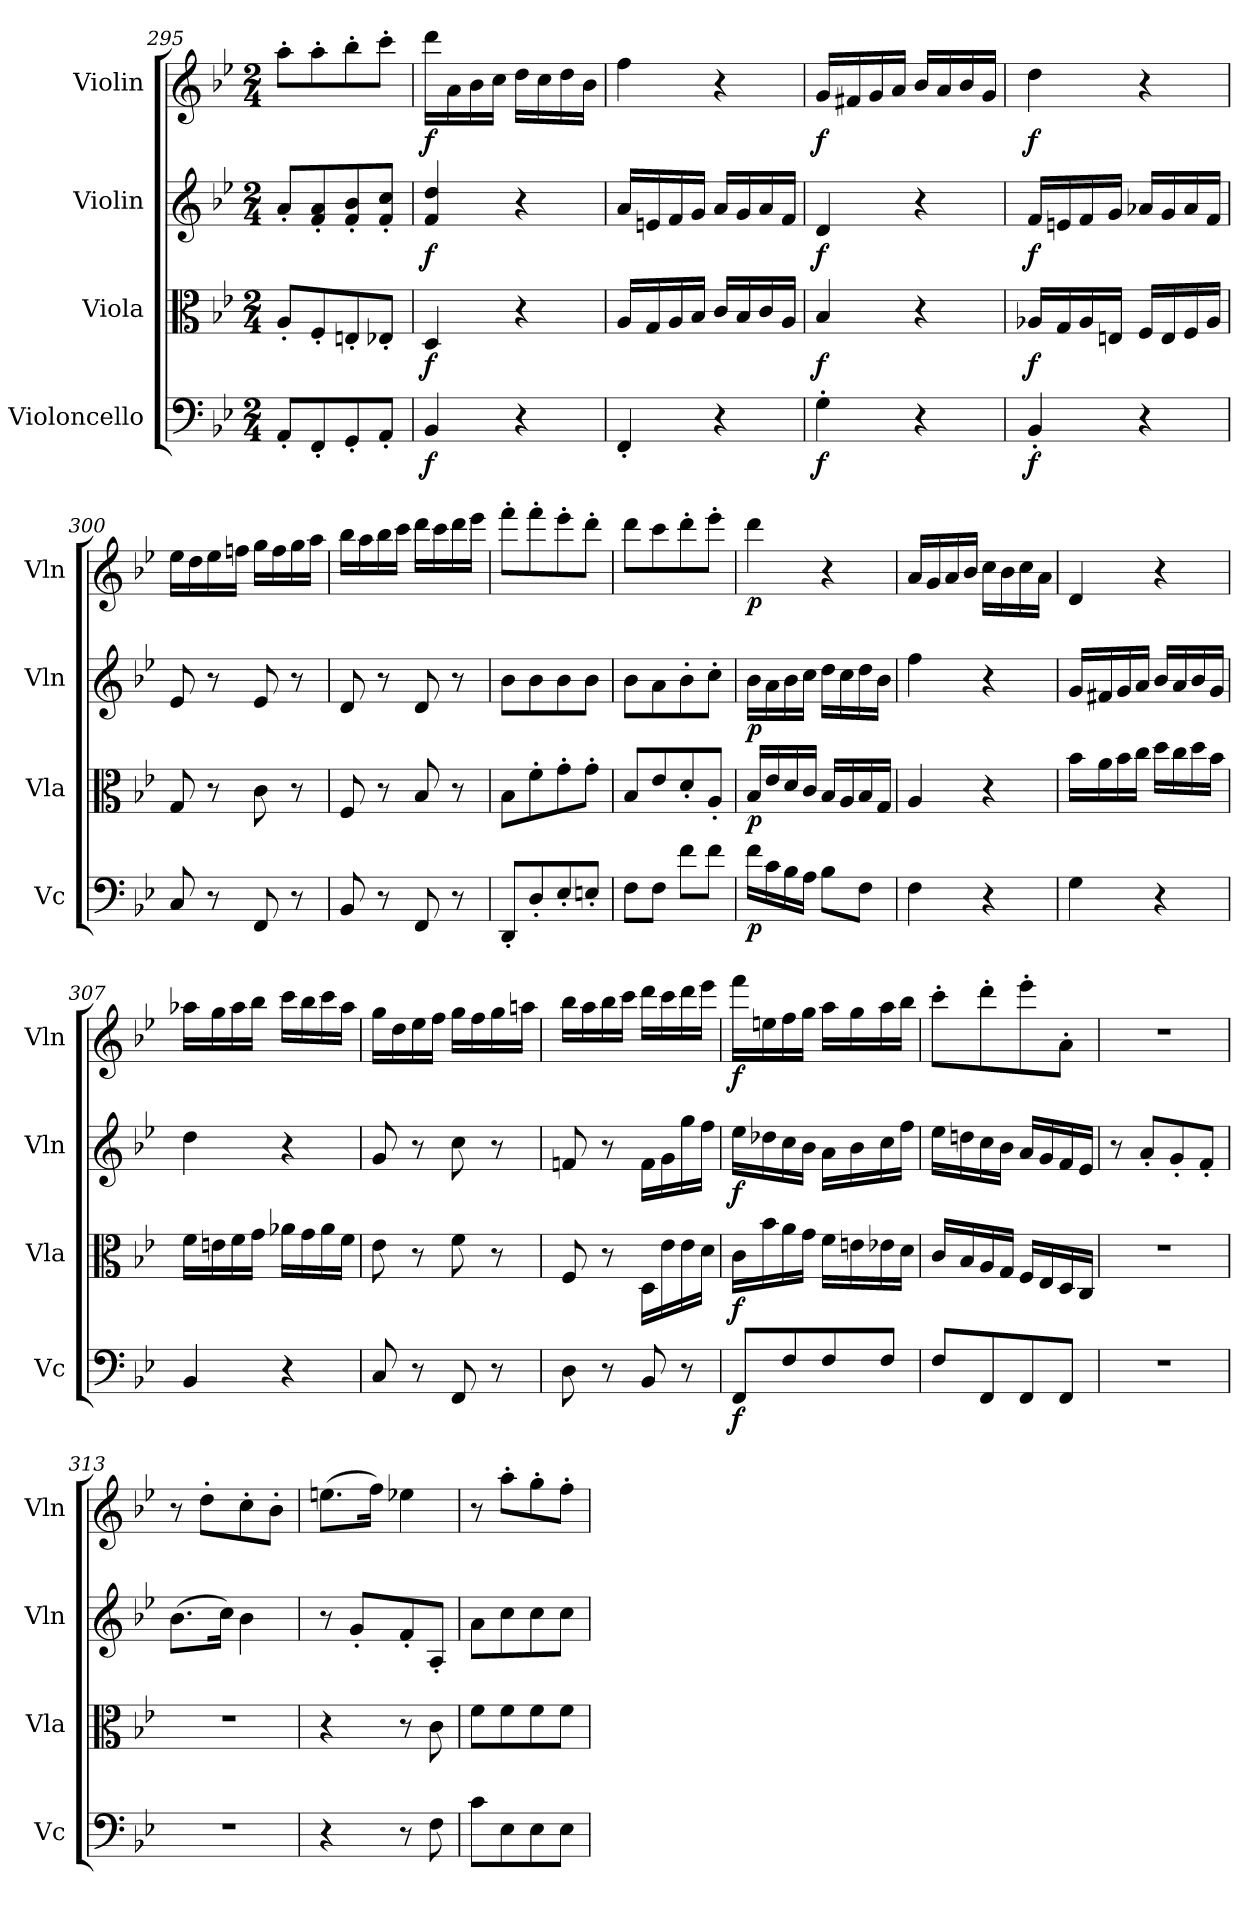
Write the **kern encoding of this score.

**kern	**dynam	**kern	**dynam	**kern	**dynam	**kern	**dynam
*part4	*part4	*part3	*part3	*part2	*part2	*part1	*part1
*staff4	*staff4	*staff3	*staff3	*staff2	*staff2	*staff1	*staff1
*I"Violoncello	*	*I"Viola	*	*I"Violin	*	*I"Violin	*
*I'Vc	*	*I'Vla	*	*I'Vln	*	*I'Vln	*
*clefF4	*	*clefC3	*	*clefG2	*	*clefG2	*
*k[b-e-]	*	*k[b-e-]	*	*k[b-e-]	*	*k[b-e-]	*
*M2/4	*	*M2/4	*	*M2/4	*	*M2/4	*
=295	=295	=295	=295	=295	=295	=295	=295
8AA'/L	.	8A'/L	.	8a'/L	.	8aa'\L	.
8FF'/	.	8F'/	.	8f'/ 8a'/	.	8aa'\	.
8GG'/	.	8En'/	.	8f'/ 8b-'/	.	8bb-'\	.
8AA'/J	.	8E-X'/J	.	8f'/ 8cc'/J	.	8ccc'\J	.
=296	=296	=296	=296	=296	=296	=296	=296
4BB-/	f	4D/	f	4f/ 4dd/	f	16ddd\LL	f
.	.	.	.	.	.	16a\	.
.	.	.	.	.	.	16b-\	.
.	.	.	.	.	.	16cc\JJ	.
4r	.	4r	.	4r	.	16dd\LL	.
.	.	.	.	.	.	16cc\	.
.	.	.	.	.	.	16dd\	.
.	.	.	.	.	.	16b-\JJ	.
=297	=297	=297	=297	=297	=297	=297	=297
4FF'/	.	16A/LL	.	16a/LL	.	4ff\	.
.	.	16G/	.	16en/	.	.	.
.	.	16A/	.	16f/	.	.	.
.	.	16B-/JJ	.	16g/JJ	.	.	.
4r	.	16c/LL	.	16a/LL	.	4r	.
.	.	16B-/	.	16g/	.	.	.
.	.	16c/	.	16a/	.	.	.
.	.	16A/JJ	.	16f/JJ	.	.	.
=298	=298	=298	=298	=298	=298	=298	=298
4G'\	f	4B-/	f	4d/	f	16g/LL	f
.	.	.	.	.	.	16f#X/	.
.	.	.	.	.	.	16g/	.
.	.	.	.	.	.	16a/JJ	.
4r	.	4r	.	4r	.	16b-/LL	.
.	.	.	.	.	.	16a/	.
.	.	.	.	.	.	16b-/	.
.	.	.	.	.	.	16g/JJ	.
=299	=299	=299	=299	=299	=299	=299	=299
4BB-'/	f	16A-X/LL	f	16f/LL	f	4dd\	f
.	.	16G/	.	16en/	.	.	.
.	.	16A-/	.	16f/	.	.	.
.	.	16En/JJ	.	16g/JJ	.	.	.
4r	.	16F/LL	.	16a-X/LL	.	4r	.
.	.	16E/	.	16g/	.	.	.
.	.	16F/	.	16a-/	.	.	.
.	.	16A-/JJ	.	16f/JJ	.	.	.
=300	=300	=300	=300	=300	=300	=300	=300
8C/	.	8G/	.	8e-/	.	16ee-\LL	.
.	.	.	.	.	.	16dd\	.
8r	.	8r	.	8r	.	16ee-\	.
.	.	.	.	.	.	16ffn\JJ	.
8FF/	.	8c\	.	8e-/	.	16gg\LL	.
.	.	.	.	.	.	16ff\	.
8r	.	8r	.	8r	.	16gg\	.
.	.	.	.	.	.	16aa\JJ	.
=301	=301	=301	=301	=301	=301	=301	=301
8BB-/	.	8F/	.	8d/	.	16bb-\LL	.
.	.	.	.	.	.	16aa\	.
8r	.	8r	.	8r	.	16bb-\	.
.	.	.	.	.	.	16ccc\JJ	.
8FF/	.	8B-/	.	8d/	.	16ddd\LL	.
.	.	.	.	.	.	16ccc\	.
8r	.	8r	.	8r	.	16ddd\	.
.	.	.	.	.	.	16eee-\JJ	.
=302	=302	=302	=302	=302	=302	=302	=302
8DD'/L	.	8B-\L	.	8b-\L	.	8fff'\L	.
8D'/	.	8f'\	.	8b-\	.	8fff'\	.
8E-'/	.	8g'\	.	8b-\	.	8eee-'\	.
8En'/J	.	8g'\J	.	8b-\J	.	8ddd'\J	.
=303	=303	=303	=303	=303	=303	=303	=303
8F\L	.	8B-/L	.	8b-\L	.	8ddd\L	.
8F\J	.	8e-/	.	8a\	.	8ccc\	.
8f\L	.	8d'/	.	8b-'\	.	8ddd'\	.
8f\J	.	8A'/J	.	8cc'\J	.	8eee-'\J	.
=304	=304	=304	=304	=304	=304	=304	=304
16f\LL	p	16B-/LL	p	16b-\LL	p	4ddd\	p
16c\	.	16e-/	.	16a\	.	.	.
16B-\	.	16d/	.	16b-\	.	.	.
16A\JJ	.	16c/JJ	.	16cc\JJ	.	.	.
8B-\L	.	16B-/LL	.	16dd\LL	.	4r	.
.	.	16A/	.	16cc\	.	.	.
8F\J	.	16B-/	.	16dd\	.	.	.
.	.	16G/JJ	.	16b-\JJ	.	.	.
=305	=305	=305	=305	=305	=305	=305	=305
4F\	.	4A/	.	4ff\	.	16a/LL	.
.	.	.	.	.	.	16g/	.
.	.	.	.	.	.	16a/	.
.	.	.	.	.	.	16b-/JJ	.
4r	.	4r	.	4r	.	16cc\LL	.
.	.	.	.	.	.	16b-\	.
.	.	.	.	.	.	16cc\	.
.	.	.	.	.	.	16a\JJ	.
=306	=306	=306	=306	=306	=306	=306	=306
4G\	.	16b-\LL	.	16g/LL	.	4d/	.
.	.	16a\	.	16f#X/	.	.	.
.	.	16b-\	.	16g/	.	.	.
.	.	16cc\JJ	.	16a/JJ	.	.	.
4r	.	16dd\LL	.	16b-/LL	.	4r	.
.	.	16cc\	.	16a/	.	.	.
.	.	16dd\	.	16b-/	.	.	.
.	.	16b-\JJ	.	16g/JJ	.	.	.
=307	=307	=307	=307	=307	=307	=307	=307
4BB-/	.	16f\LL	.	4dd\	.	16aa-X\LL	.
.	.	16en\	.	.	.	16gg\	.
.	.	16f\	.	.	.	16aa-\	.
.	.	16g\JJ	.	.	.	16bb-\JJ	.
4r	.	16a-X\LL	.	4r	.	16ccc\LL	.
.	.	16g\	.	.	.	16bb-\	.
.	.	16a-\	.	.	.	16ccc\	.
.	.	16f\JJ	.	.	.	16aa-\JJ	.
=308	=308	=308	=308	=308	=308	=308	=308
8C/	.	8e-\	.	8g/	.	16gg\LL	.
.	.	.	.	.	.	16dd\	.
8r	.	8r	.	8r	.	16ee-\	.
.	.	.	.	.	.	16ff\JJ	.
8FF/	.	8f\	.	8cc\	.	16gg\LL	.
.	.	.	.	.	.	16ff\	.
8r	.	8r	.	8r	.	16gg\	.
.	.	.	.	.	.	16aan\JJ	.
=309	=309	=309	=309	=309	=309	=309	=309
8D\	.	8F/	.	8fn/	.	16bb-\LL	.
.	.	.	.	.	.	16aa\	.
8r	.	8r	.	8r	.	16bb-\	.
.	.	.	.	.	.	16ccc\JJ	.
8BB-/	.	16D/LL	.	16f\LL	.	16ddd\LL	.
.	.	16e-\	.	16g\	.	16ccc\	.
8r	.	16e-\	.	16gg\	.	16ddd\	.
.	.	16d\JJ	.	16ff\JJ	.	16eee-\JJ	.
=310	=310	=310	=310	=310	=310	=310	=310
8FF/L	f	16c\LL	f	16ee-\LL	f	16fff\LL	f
.	.	16b-\	.	16dd-X\	.	16een\	.
8F/	.	16a\	.	16cc\	.	16ff\	.
.	.	16g\JJ	.	16b-\JJ	.	16gg\JJ	.
8F/	.	16f\LL	.	16a\LL	.	16aa\LL	.
.	.	16en\	.	16b-\	.	16gg\	.
8F/J	.	16e-X\	.	16cc\	.	16aa\	.
.	.	16d\JJ	.	16ff\JJ	.	16bb-\JJ	.
=311	=311	=311	=311	=311	=311	=311	=311
8F/L	.	16c/LL	.	16ee-\LL	.	8ccc'\L	.
.	.	16B-/	.	16ddn\	.	.	.
8FF/	.	16A/	.	16cc\	.	8ddd'\	.
.	.	16G/JJ	.	16b-\JJ	.	.	.
8FF/	.	16F/LL	.	16a/LL	.	8eee-'\	.
.	.	16E-/	.	16g/	.	.	.
8FF/J	.	16D/	.	16f/	.	8a'\J	.
.	.	16C/JJ	.	16e-/JJ	.	.	.
=312	=312	=312	=312	=312	=312	=312	=312
2r	.	2r	.	8r	.	2r	.
.	.	.	.	8a'/L	.	.	.
.	.	.	.	8g'/	.	.	.
.	.	.	.	8f'/J	.	.	.
=313	=313	=313	=313	=313	=313	=313	=313
2r	.	2r	.	(8.b-\L	.	8r	.
.	.	.	.	.	.	8dd'\L	.
.	.	.	.	16cc\Jk)	.	.	.
.	.	.	.	4b-\	.	8cc'\	.
.	.	.	.	.	.	8b-'\J	.
=314	=314	=314	=314	=314	=314	=314	=314
4r	.	4r	.	8r	.	(8.een\L	.
.	.	.	.	8g'/L	.	.	.
.	.	.	.	.	.	16ff\Jk)	.
8r	.	8r	.	8f'/	.	4ee-X\	.
8F\	.	8c\	.	8A'/J	.	.	.
=315	=315	=315	=315	=315	=315	=315	=315
8c\L	.	8f\L	.	8a\L	.	8r	.
8E-\	.	8f\	.	8cc\	.	8aa'\L	.
8E-\	.	8f\	.	8cc\	.	8gg'\	.
8E-\J	.	8f\J	.	8cc\J	.	8ff'\J	.
=	=	=	=	=	=	=	=
*-	*-	*-	*-	*-	*-	*-	*-
